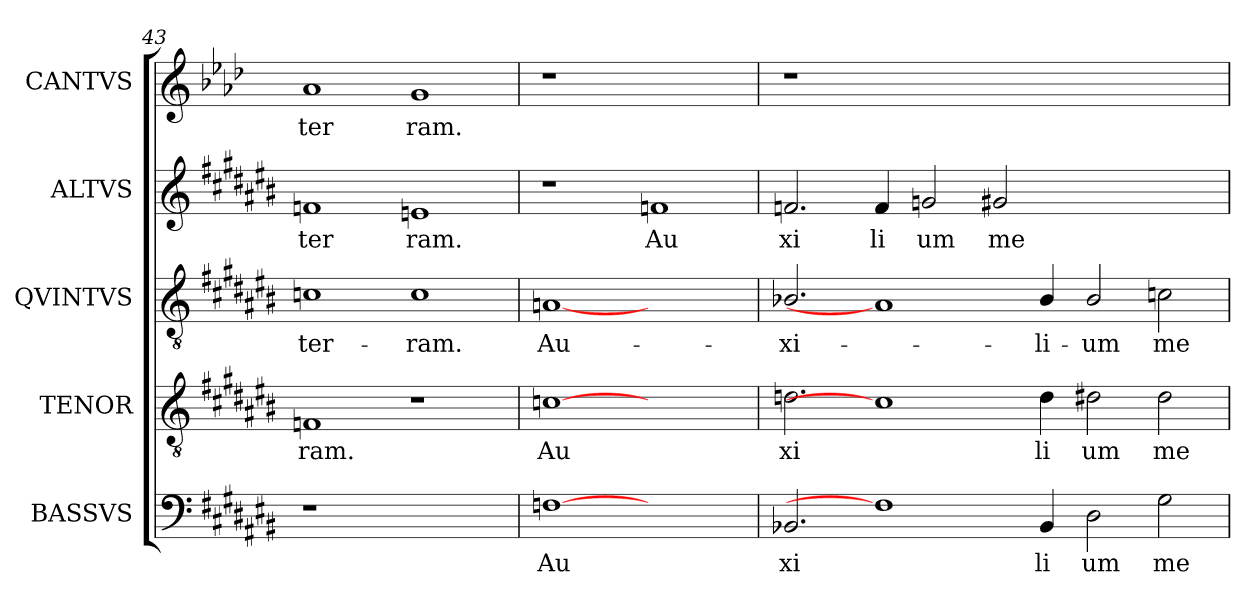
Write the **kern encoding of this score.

**kern	**text	**kern	**text	**kern	**text	**kern	**text	**kern	**text
*part5	*part5	*part4	*part4	*part3	*part3	*part2	*part2	*part1	*part1
*staff5	*staff5	*staff4	*staff4	*staff3	*staff3	*staff2	*staff2	*staff1	*staff1
*I"BASSVS	*	*I"TENOR	*	*I"QVINTVS	*	*I"ALTVS	*	*I"CANTVS	*
*clefF4	*	*clefGv2	*	*clefGv2	*	*clefG2	*	*clefG2	*
*ITrd-3c-5	*	*ITrd-3c-5	*	*ITrd-3c-5	*	*ITrd-3c-5	*	*	*
*k[f#c#g#d#a#e#b#]	*	*k[f#c#g#d#a#e#b#]	*	*k[f#c#g#d#a#e#b#]	*	*k[f#c#g#d#a#e#b#]	*	*k[b-e-a-d-]	*
*C#:	*	*C#:	*	*C#:	*	*C#:	*	*A-:	*
=43	=43	=43	=43	=43	=43	=43	=43	=43	=43
!	!	!	!LO:LY:b:cj	!	!LO:LY:b:cj	!	!LO:LY:b:cj	!	!LO:LY:b:cj
1r	.	1B-	ram.	1f	ter-	1b-	ter	1a-	ter
!	!	!	!	!	!LO:LY:b:cj	!	!LO:LY:b:cj	!	!LO:LY:b:cj
1ryy	.	1r	.	1f	-ram.	1an	ram.	1g	ram.
=44	=44	=44	=44	=44	=44	=44	=44	=44	=44
!	!LO:LY:b:cj	!	!LO:LY:b:cj	!	!LO:LY:b:cj	!	!	!	!
[1B-	Au	[1f	Au	[1dn	Au-	1r	.	1r	.
!	!	!	!	!	!	!	!LO:LY:b:cj	!	!
1ryy	.	1ryy	.	1ryy	.	1b-	Au	1ryy	.
=45	=45	=45	=45	=45	=45	=45	=45	=45	=45
!	!LO:LY:b:cj	!	!LO:LY:b:cj	!	!LO:LY:b:cj	!	!LO:LY:b:cj	!	!
2.E-/	xi	2.gn\	xi	2.e-/	-xi-	2.b-/	xi	1r	.
!	!	!	!	!	!	!	!LO:LY:b:cj	!	!
1B-]	.	1f]	.	1d]	.	4b-/	li	.	.
!	!	!	!	!	!	!	!LO:LY:b:cj	!	!
.	.	.	.	.	.	2cc/	um	0ryy	.
!	!	!	!	!	!	!	!LO:LY:b:cj	!	!
.	.	.	.	.	.	2cc#/	me	.	.
!	!LO:LY:b:cj	!	!LO:LY:b:cj	!	!LO:LY:b:cj	!	!	!	!
4E-/	li	4g\	li	4e-/	-li-	.	.	.	.
!	!LO:LY:b:cj	!	!LO:LY:b:cj	!	!LO:LY:b:cj	!	!	!	!
2G#\	um	2g#\	um	2e-/	-um	1ryy	.	.	.
!	!LO:LY:b:cj	!	!LO:LY:b:cj	!	!LO:LY:b:cj	!	!	!	!
2c#\	me	2g#\	me	2f\	me-	.	.	.	.
=	=	=	=	=	=	=	=	=	=
*-	*-	*-	*-	*-	*-	*-	*-	*-	*-
